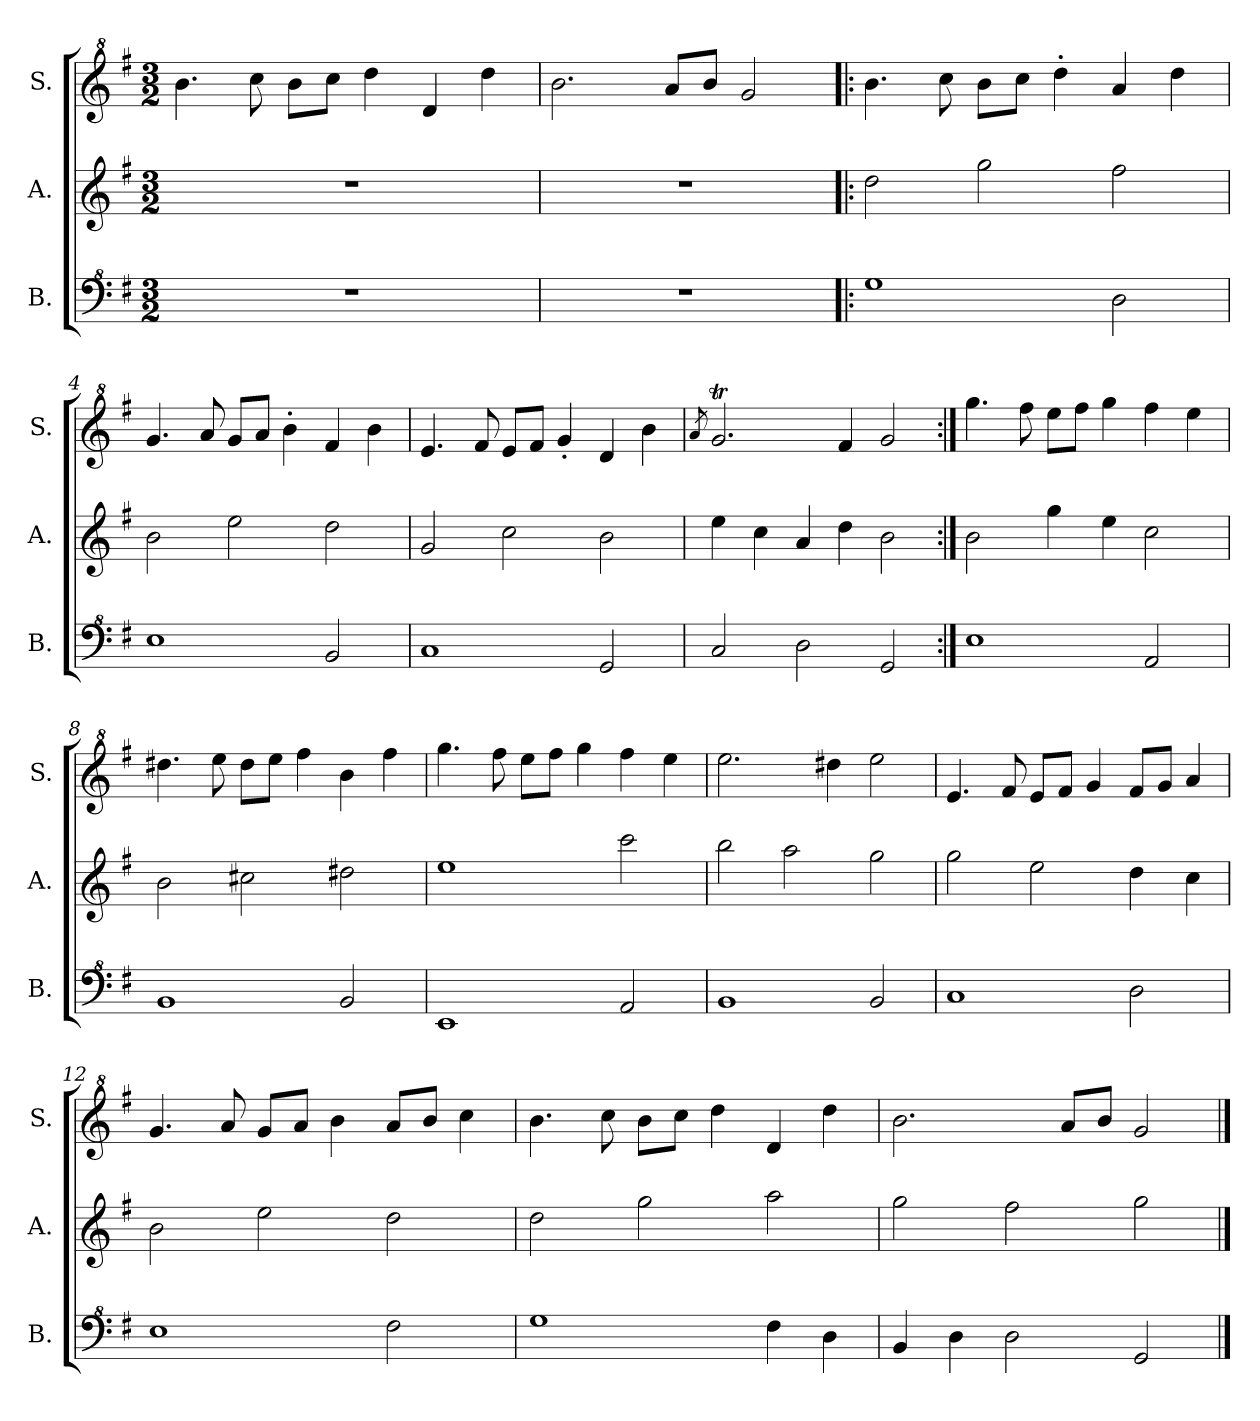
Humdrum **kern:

**kern	**kern	**kern
*part3	*part2	*part1
*staff3	*staff2	*staff1
*I"B.	*I"A.	*I"S.
*I'B.	*I'A.	*I'S.
*clefF^4	*	*clefG^2
*k[f#]	*k[f#]	*k[f#]
*G:	*G:	*G:
*M3/2	*M3/2	*M3/2
=1	=1	=1
1.r	1.r	4.bb\
.	.	8ccc\
.	.	8bb\L
.	.	8ccc\J
.	.	4ddd\
.	.	4dd/
.	.	4ddd\
=2	=2	=2
1.r	1.r	2.bb\
.	.	8aa/L
.	.	8bb/J
.	.	2gg/
!!LO:LB:g=z
=3!|:	=3!|:	=3!|:
1g	2dd\	4.bb\
.	.	8ccc\
.	2gg\	8bb\L
.	.	8ccc\J
.	.	4ddd'\
2d\	2ff#\	4aa/
.	.	4ddd\
=4	=4	=4
1e	2b\	4.gg/
.	.	8aa/
.	2ee\	8gg/L
.	.	8aa/J
.	.	4bb'\
2B/	2dd\	4ff#/
.	.	4bb\
=5	=5	=5
1c	2g/	4.ee/
.	.	8ff#/
.	2cc\	8ee/L
.	.	8ff#/J
.	.	4gg'/
2G/	2b\	4dd/
.	.	4bb\
=6	=6	=6
.	.	8qaa/
2c/	4ee\	2.ggT/
.	4cc\	.
2d\	4a/	.
.	4dd\	4ff#/
2G/	2b\	2gg/
!!LO:LB:g=z
=7:|!	=7:|!	=7:|!
1e	2b\	4.ggg\
.	.	8fff#\
.	4gg\	8eee\L
.	.	8fff#\J
.	4ee\	4ggg\
2A/	2cc\	4fff#\
.	.	4eee\
=8	=8	=8
1B	2b\	4.ddd#X\
.	.	8eee\
.	2cc#X\	8ddd#\L
.	.	8eee\J
.	.	4fff#\
2B/	2dd#X\	4bb\
.	.	4fff#\
=9	=9	=9
1E	1ee	4.ggg\
.	.	8fff#\
.	.	8eee\L
.	.	8fff#\J
.	.	4ggg\
2A/	2ccc\	4fff#\
.	.	4eee\
=10	=10	=10
1B	2bb\	2.eee\
.	2aa\	.
.	.	4ddd#X\
2B/	2gg\	2eee\
!!LO:LB:g=z
=11	=11	=11
1c	2gg\	4.ee/
.	.	8ff#/
.	2ee\	8ee/L
.	.	8ff#/J
.	.	4gg/
2d\	4dd\	8ff#/L
.	.	8gg/J
.	4cc\	4aa/
=12	=12	=12
1e	2b\	4.gg/
.	.	8aa/
.	2ee\	8gg/L
.	.	8aa/J
.	.	4bb\
2f#\	2dd\	8aa/L
.	.	8bb/J
.	.	4ccc\
=13	=13	=13
1g	2dd\	4.bb\
.	.	8ccc\
.	2gg\	8bb\L
.	.	8ccc\J
.	.	4ddd\
4f#\	2aa\	4dd/
4d\	.	4ddd\
=14	=14	=14
4B/	2gg\	2.bb\
4d\	.	.
2d\	2ff#\	.
.	.	8aa/L
.	.	8bb/J
2G/	2gg\	2gg/
==	==	==
*-	*-	*-
